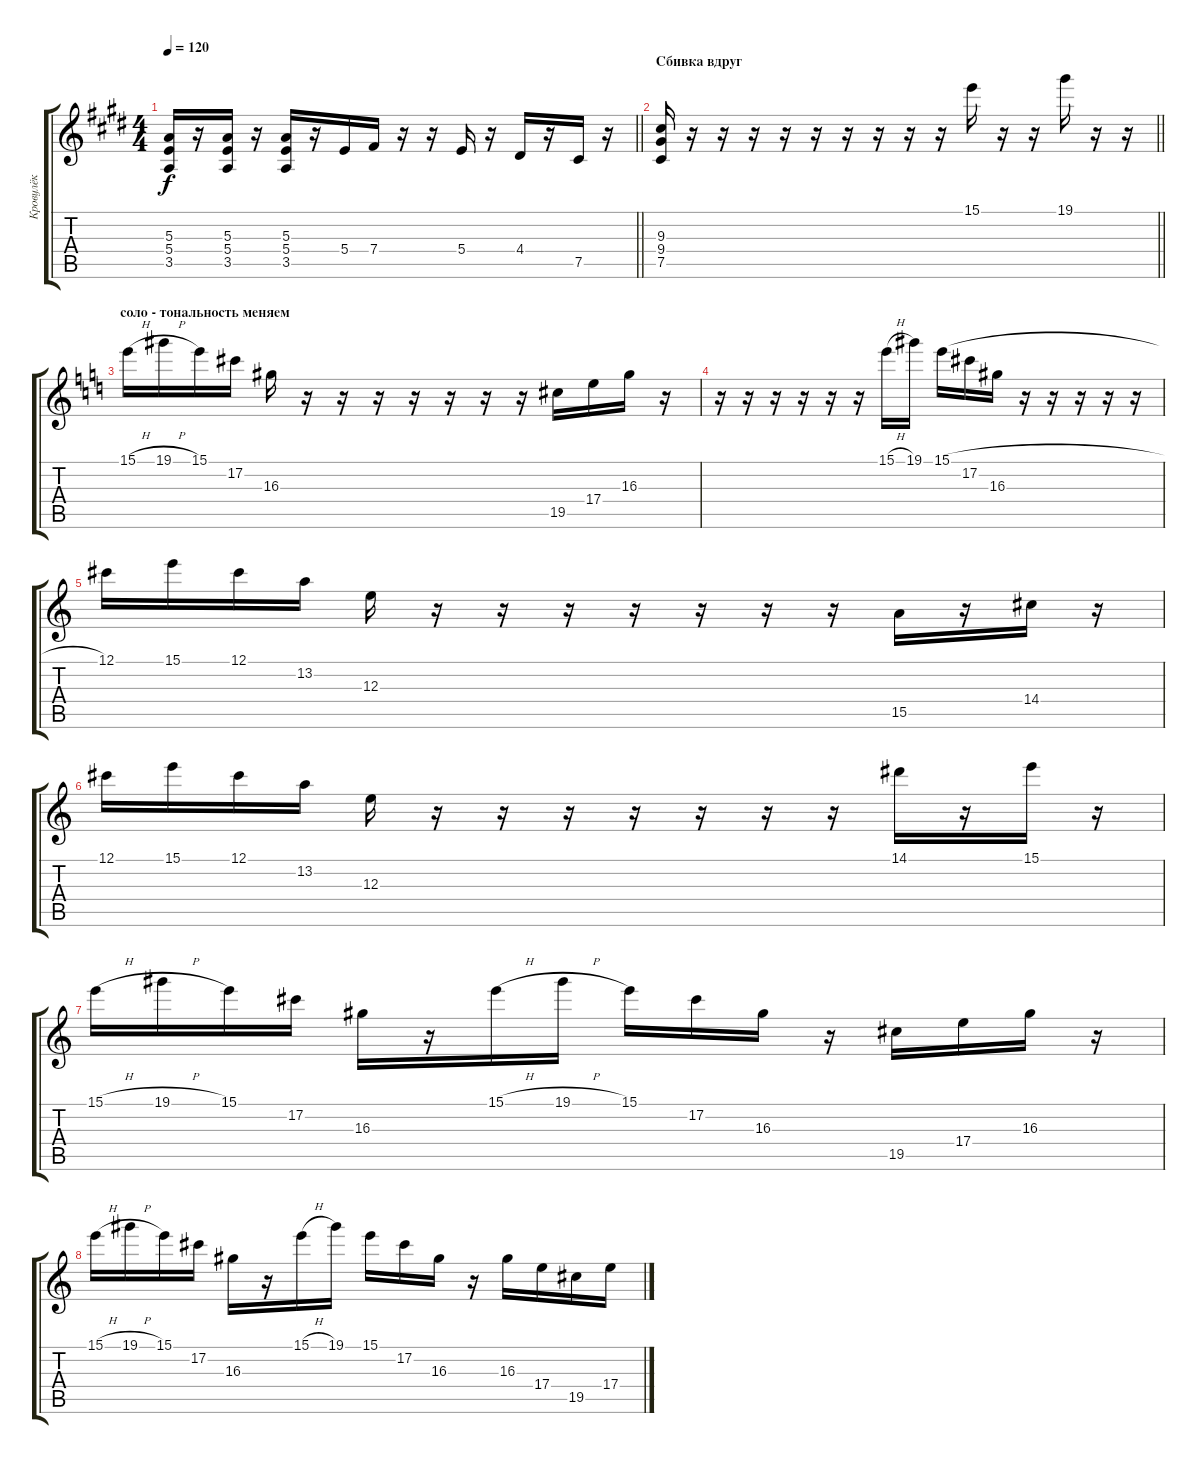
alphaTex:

\track ("Кровулёк" "Кровулёк") {instrument overdrivenguitar}
\staff {score tabs}
\tuning (Db4 Ab3 E3 B2 Gb2 Db2) {hide}
\ts (4 4)
\tempo 120
\clef g2
\barLineRight lightlight
\ks e
(5.3 5.4 3.5).16{dy f} r.16 (5.3 5.4 3.5).16 r.16 (5.3 5.4 3.5).16 r.16 5.4.16 7.4.16 r.16 r.16 5.4.16 r.16 4.4.16 r.16 7.5.16 r.16 |
\section ("" "Сбивка вдруг")
\barLineRight lightlight
(9.3 9.4 7.5).16 r.16 r.16 r.16 r.16 r.16 r.16 r.16 r.16 r.16 15.1.16 r.16 r.16 19.1.16 r.16 r.16 |
\section ("" "соло - тональность меняем")
\ks c
15.1{h}.16 19.1{h}.16 15.1.16 17.2.16 16.3.16 r.16 r.16 r.16 r.16 r.16 r.16 r.16 19.5.16 17.4.16 16.3.16 r.16 |
r.16 r.16 r.16 r.16 r.16 r.16 15.1{h}.16 19.1.16 15.1{h}.16 17.2.16 16.3.16 r.16 r.16 r.16 r.16 r.16 |
12.1.16 15.1.16 12.1.16 13.2.16 12.3.16 r.16 r.16 r.16 r.16 r.16 r.16 r.16 15.5.16 r.16 14.4.16 r.16 |
12.1.16 15.1.16 12.1.16 13.2.16 12.3.16 r.16 r.16 r.16 r.16 r.16 r.16 r.16 14.1.16 r.16 15.1.16 r.16 |
15.1{h}.16 19.1{h}.16 15.1.16 17.2.16 16.3.16 r.16 15.1{h}.16 19.1{h}.16 15.1.16 17.2.16 16.3.16 r.16 19.5.16 17.4.16 16.3.16 r.16 |
15.1{h}.16 19.1{h}.16 15.1.16 17.2.16 16.3.16 r.16 15.1{h}.16 19.1.16 15.1{h}.16 17.2.16 16.3.16 r.16 16.3.16 17.4.16 19.5.16 17.4.16
